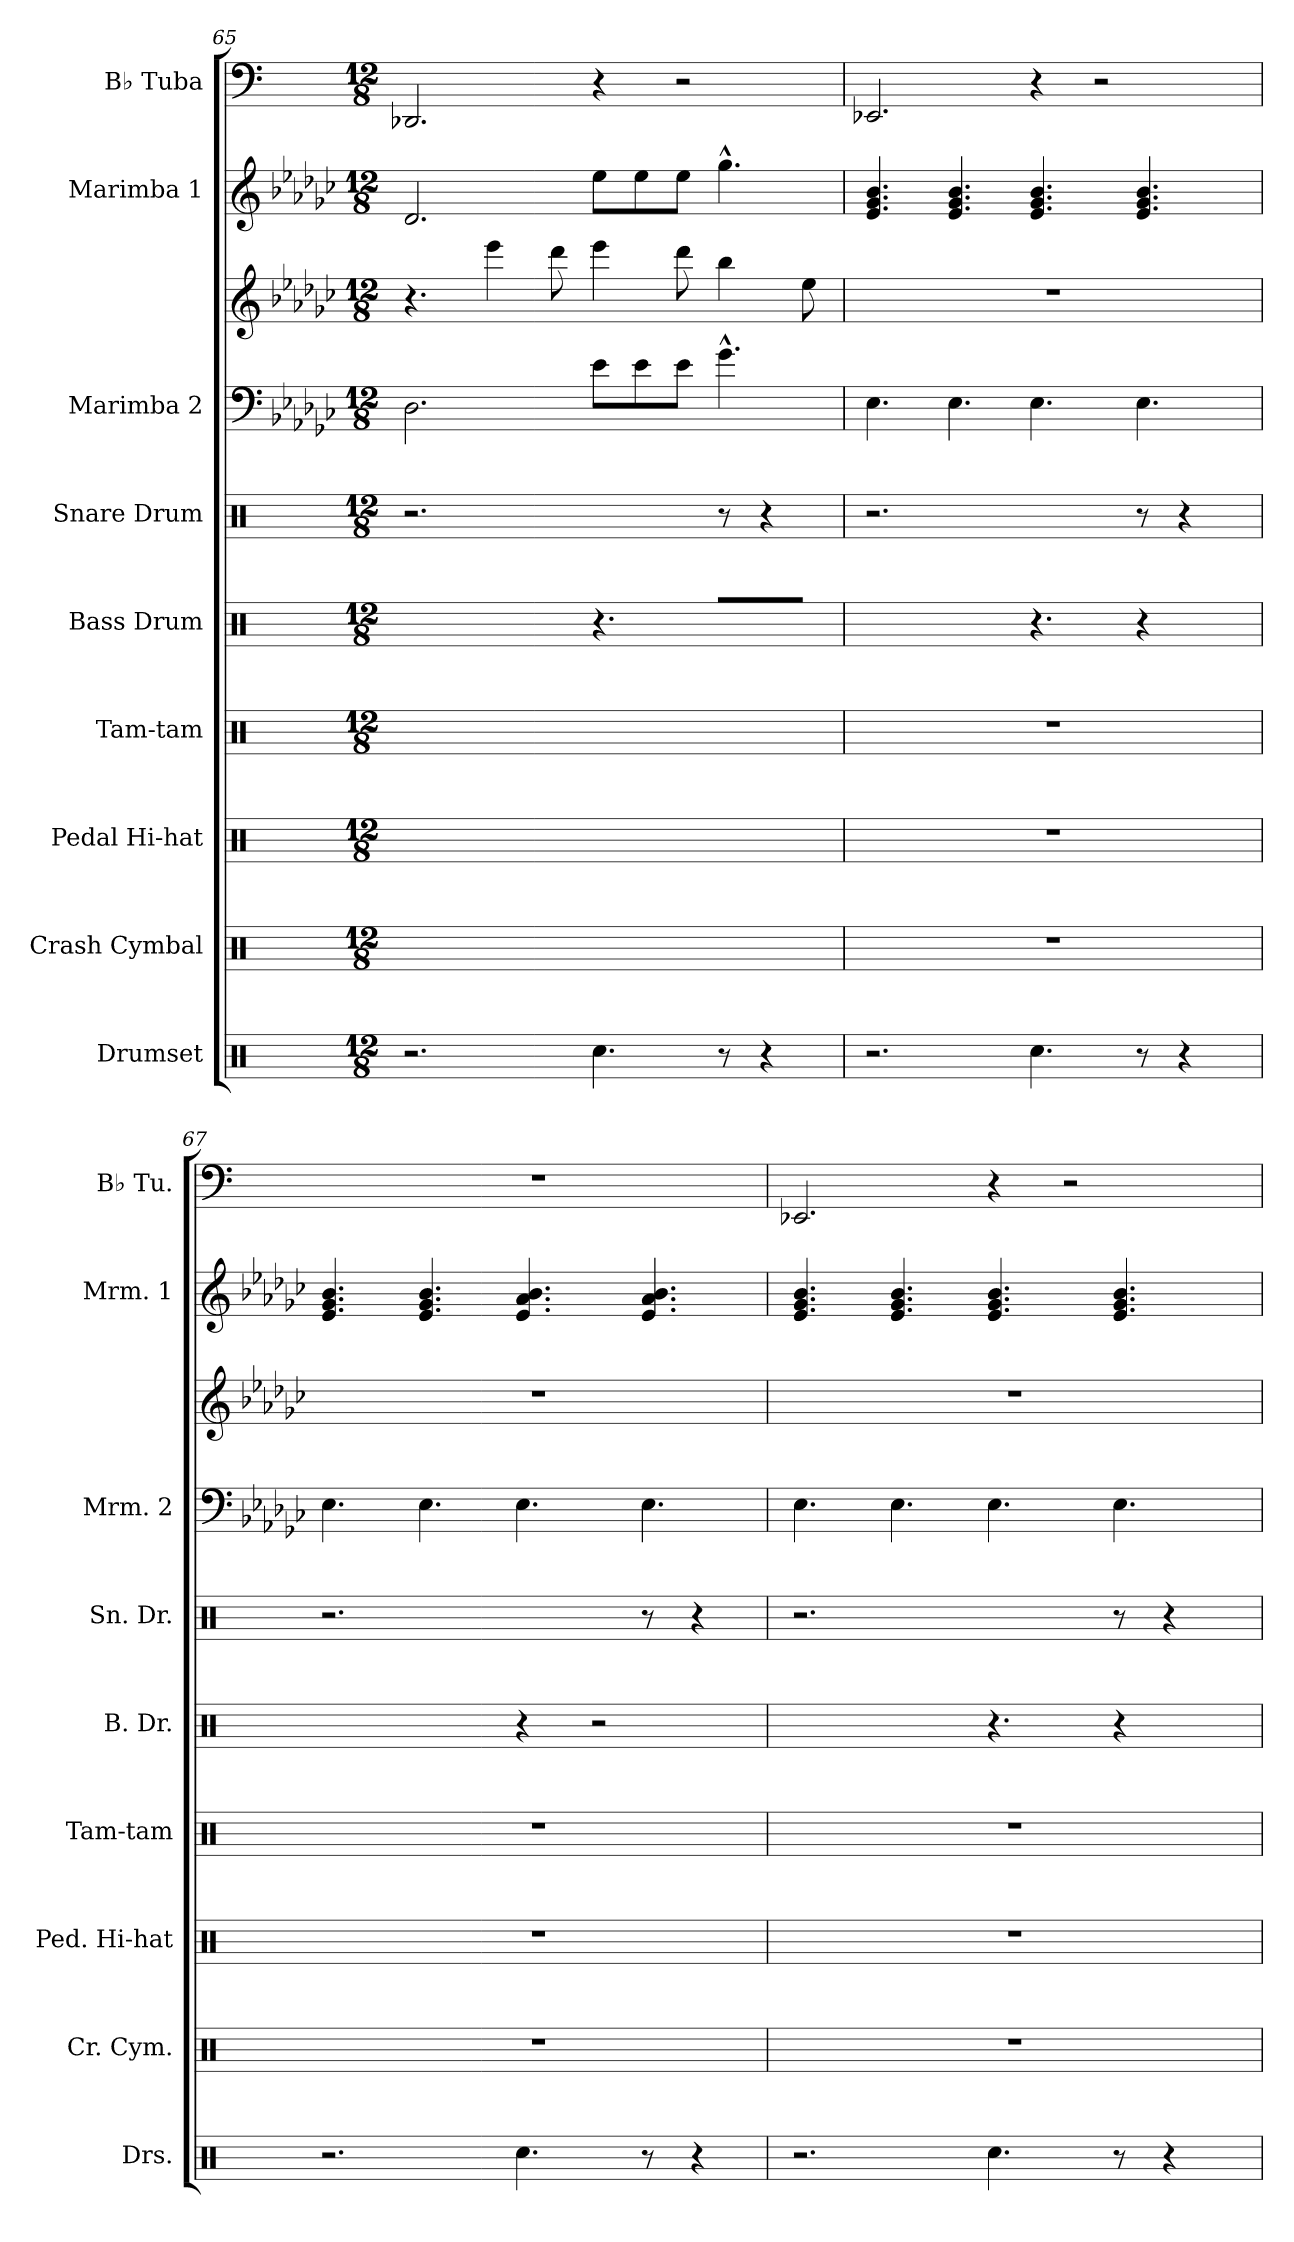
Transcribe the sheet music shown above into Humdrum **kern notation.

**kern	**kern	**kern	**kern	**kern	**kern	**kern	**kern	**kern	**kern
*part9	*part8	*part7	*part6	*part5	*part4	*part3	*part3	*part2	*part1
*staff10	*staff9	*staff8	*staff7	*staff6	*staff5	*staff4	*staff3	*staff2	*staff1
*I"Drumset	*I"Crash Cymbal	*I"Pedal Hi-hat	*I"Tam-tam	*I"Bass Drum	*I"Snare Drum	*I"Marimba 2	*	*I"Marimba 1	*I"B♭ Tuba
*I'Drs.	*I'Cr. Cym.	*I'Ped. Hi-hat	*I'Tam-tam	*I'B. Dr.	*I'Sn. Dr.	*I'Mrm. 2	*	*I'Mrm. 1	*I'B♭ Tu.
!!LO:PB:g=z
*clefX	*clefX	*clefX	*clefX	*clefX	*clefX	*clefF4	*clefG2	*clefG2	*clefF4
*k[]	*k[]	*k[]	*k[]	*k[]	*k[]	*k[b-e-a-d-g-c-]	*k[b-e-a-d-g-c-]	*k[b-e-a-d-g-c-]	*k[]
*C:	*C:	*C:	*C:	*C:	*C:	*G-:	*G-:	*G-:	*C:
*M12/8	*M12/8	*M12/8	*M12/8	*M12/8	*M12/8	*M12/8	*M12/8	*M12/8	*M12/8
=65	=65	=65	=65	=65	=65	=65	=65	=65	=65
2.r	1.R	4.R\	1.R	4.R\	2.r	2.D-\	4.r	2.d-/	2.DD-X/
.	.	4.R\	.	4.R\	.	.	4eee-\	.	.
.	.	.	.	.	.	.	8ddd-\	.	.
4.Rcc\	.	4.R\	.	4.r	4.R\	8e-\L	4eee-\	8ee-\L	4r
.	.	.	.	.	.	8e-\	.	8ee-\	.
.	.	.	.	.	.	8e-\J	8ddd-\	8ee-\J	2r
8r	.	4.R\	.	8R\L	8r	4.g-^^\	4bb-\	4.gg-^^\	.
4r	.	.	.	8R\	4r	.	.	.	.
.	.	.	.	8R\J	.	.	8ee-\	.	.
=66	=66	=66	=66	=66	=66	=66	=66	=66	=66
2.r	1.r	1.r	1.r	2.R\	2.r	4.E-\	1.r	4.e-/ 4.g-/ 4.b-/	2.EE-X/
.	.	.	.	.	.	4.E-\	.	4.e-/ 4.g-/ 4.b-/	.
4.Rcc\	.	.	.	4.r	4.R\	4.E-\	.	4.e-/ 4.g-/ 4.b-/	4r
.	.	.	.	.	.	.	.	.	2r
8r	.	.	.	4r	8r	4.E-\	.	4.e-/ 4.g-/ 4.b-/	.
4r	.	.	.	.	4r	.	.	.	.
.	.	.	.	8R\	.	.	.	.	.
=67	=67	=67	=67	=67	=67	=67	=67	=67	=67
2.r	1.r	1.r	1.r	4.R\	2.r	4.E-\	1.r	4.e-/ 4.g-/ 4.b-/	1.r
.	.	.	.	4.R\	.	4.E-\	.	4.e-/ 4.g-/ 4.b-/	.
4.Rcc\	.	.	.	4r	4.R\	4.E-\	.	4.e-/ 4.a-/ 4.b-/	.
.	.	.	.	2r	.	.	.	.	.
8r	.	.	.	.	8r	4.E-\	.	4.e-/ 4.a-/ 4.b-/	.
4r	.	.	.	.	4r	.	.	.	.
=68	=68	=68	=68	=68	=68	=68	=68	=68	=68
2.r	1.r	1.r	1.r	2.R\	2.r	4.E-\	1.r	4.e-/ 4.g-/ 4.b-/	2.EE-X/
.	.	.	.	.	.	4.E-\	.	4.e-/ 4.g-/ 4.b-/	.
4.Rcc\	.	.	.	4.r	4.R\	4.E-\	.	4.e-/ 4.g-/ 4.b-/	4r
.	.	.	.	.	.	.	.	.	2r
8r	.	.	.	4r	8r	4.E-\	.	4.e-/ 4.g-/ 4.b-/	.
4r	.	.	.	.	4r	.	.	.	.
.	.	.	.	8R\	.	.	.	.	.
=	=	=	=	=	=	=	=	=	=
*-	*-	*-	*-	*-	*-	*-	*-	*-	*-
